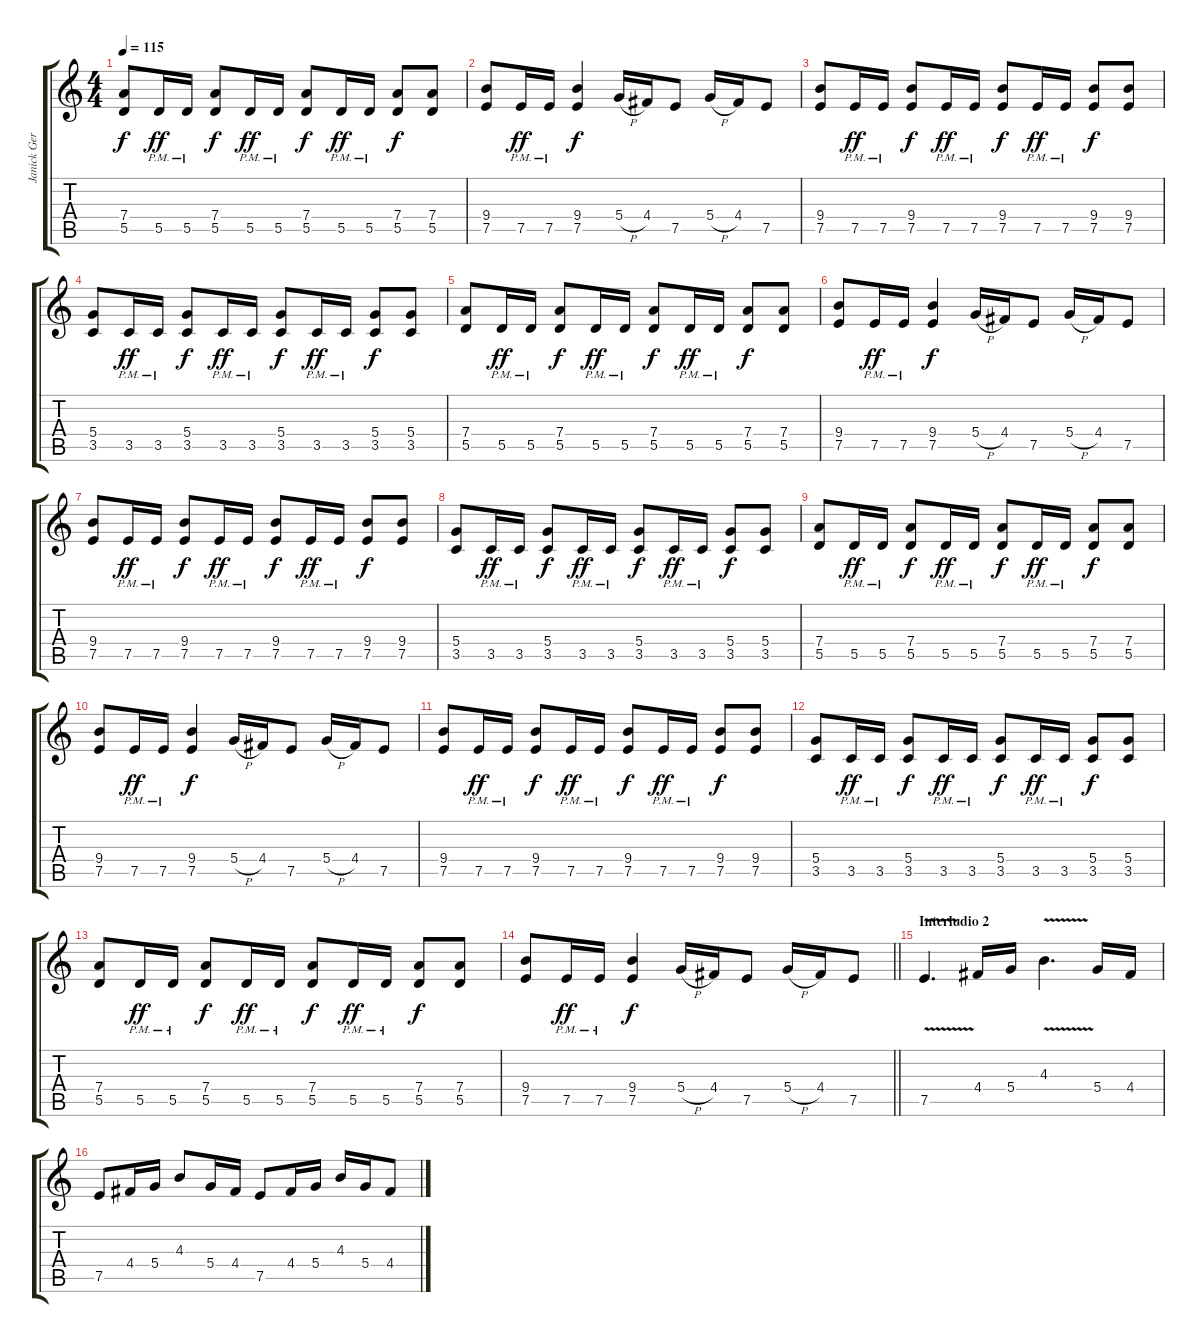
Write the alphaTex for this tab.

\track ("Janick Gers" "Janick Ger") {instrument overdrivenguitar}
\staff {score tabs}
\tuning (E4 B3 G3 D3 A2 E2) {hide}
\ts (4 4)
\tempo 115
\clef g2
\ks c
(7.4 5.5).8{dy f} 5.5{pm}.16{dy ff} 5.5{pm}.16 (7.4 5.5).8{dy f} 5.5{pm}.16{dy ff} 5.5{pm}.16 (7.4 5.5).8{dy f} 5.5{pm}.16{dy ff} 5.5{pm}.16 (7.4 5.5).8{dy f} (7.4 5.5).8 |
(9.4 7.5).8 7.5{pm}.16{dy ff} 7.5{pm}.16 (9.4 7.5).4{dy f} 5.4{h}.16 4.4.16 7.5.8 5.4{h}.16 4.4.16 7.5.8 |
(9.4 7.5).8 7.5{pm}.16{dy ff} 7.5{pm}.16 (9.4 7.5).8{dy f} 7.5{pm}.16{dy ff} 7.5{pm}.16 (9.4 7.5).8{dy f} 7.5{pm}.16{dy ff} 7.5{pm}.16 (9.4 7.5).8{dy f} (9.4 7.5).8 |
(5.4 3.5).8 3.5{pm}.16{dy ff} 3.5{pm}.16 (5.4 3.5).8{dy f} 3.5{pm}.16{dy ff} 3.5{pm}.16 (5.4 3.5).8{dy f} 3.5{pm}.16{dy ff} 3.5{pm}.16 (5.4 3.5).8{dy f} (5.4 3.5).8 |
(7.4 5.5).8 5.5{pm}.16{dy ff} 5.5{pm}.16 (7.4 5.5).8{dy f} 5.5{pm}.16{dy ff} 5.5{pm}.16 (7.4 5.5).8{dy f} 5.5{pm}.16{dy ff} 5.5{pm}.16 (7.4 5.5).8{dy f} (7.4 5.5).8 |
(9.4 7.5).8 7.5{pm}.16{dy ff} 7.5{pm}.16 (9.4 7.5).4{dy f} 5.4{h}.16 4.4.16 7.5.8 5.4{h}.16 4.4.16 7.5.8 |
(9.4 7.5).8 7.5{pm}.16{dy ff} 7.5{pm}.16 (9.4 7.5).8{dy f} 7.5{pm}.16{dy ff} 7.5{pm}.16 (9.4 7.5).8{dy f} 7.5{pm}.16{dy ff} 7.5{pm}.16 (9.4 7.5).8{dy f} (9.4 7.5).8 |
(5.4 3.5).8 3.5{pm}.16{dy ff} 3.5{pm}.16 (5.4 3.5).8{dy f} 3.5{pm}.16{dy ff} 3.5{pm}.16 (5.4 3.5).8{dy f} 3.5{pm}.16{dy ff} 3.5{pm}.16 (5.4 3.5).8{dy f} (5.4 3.5).8 |
(7.4 5.5).8 5.5{pm}.16{dy ff} 5.5{pm}.16 (7.4 5.5).8{dy f} 5.5{pm}.16{dy ff} 5.5{pm}.16 (7.4 5.5).8{dy f} 5.5{pm}.16{dy ff} 5.5{pm}.16 (7.4 5.5).8{dy f} (7.4 5.5).8 |
(9.4 7.5).8 7.5{pm}.16{dy ff} 7.5{pm}.16 (9.4 7.5).4{dy f} 5.4{h}.16 4.4.16 7.5.8 5.4{h}.16 4.4.16 7.5.8 |
(9.4 7.5).8 7.5{pm}.16{dy ff} 7.5{pm}.16 (9.4 7.5).8{dy f} 7.5{pm}.16{dy ff} 7.5{pm}.16 (9.4 7.5).8{dy f} 7.5{pm}.16{dy ff} 7.5{pm}.16 (9.4 7.5).8{dy f} (9.4 7.5).8 |
(5.4 3.5).8 3.5{pm}.16{dy ff} 3.5{pm}.16 (5.4 3.5).8{dy f} 3.5{pm}.16{dy ff} 3.5{pm}.16 (5.4 3.5).8{dy f} 3.5{pm}.16{dy ff} 3.5{pm}.16 (5.4 3.5).8{dy f} (5.4 3.5).8 |
(7.4 5.5).8 5.5{pm}.16{dy ff} 5.5{pm}.16 (7.4 5.5).8{dy f} 5.5{pm}.16{dy ff} 5.5{pm}.16 (7.4 5.5).8{dy f} 5.5{pm}.16{dy ff} 5.5{pm}.16 (7.4 5.5).8{dy f} (7.4 5.5).8 |
\barLineRight lightlight
(9.4 7.5).8 7.5{pm}.16{dy ff} 7.5{pm}.16 (9.4 7.5).4{dy f} 5.4{h}.16 4.4.16 7.5.8 5.4{h}.16 4.4.16 7.5.8 |
\section ("" "Interludio 2")
7.5{v}.4{d} 4.4.16 5.4.16 4.3{v}.4{d} 5.4.16 4.4.16 |
7.5.8 4.4.16 5.4.16 4.3.8 5.4.16 4.4.16 7.5.8 4.4.16 5.4.16 4.3.16 5.4.16 4.4.8
